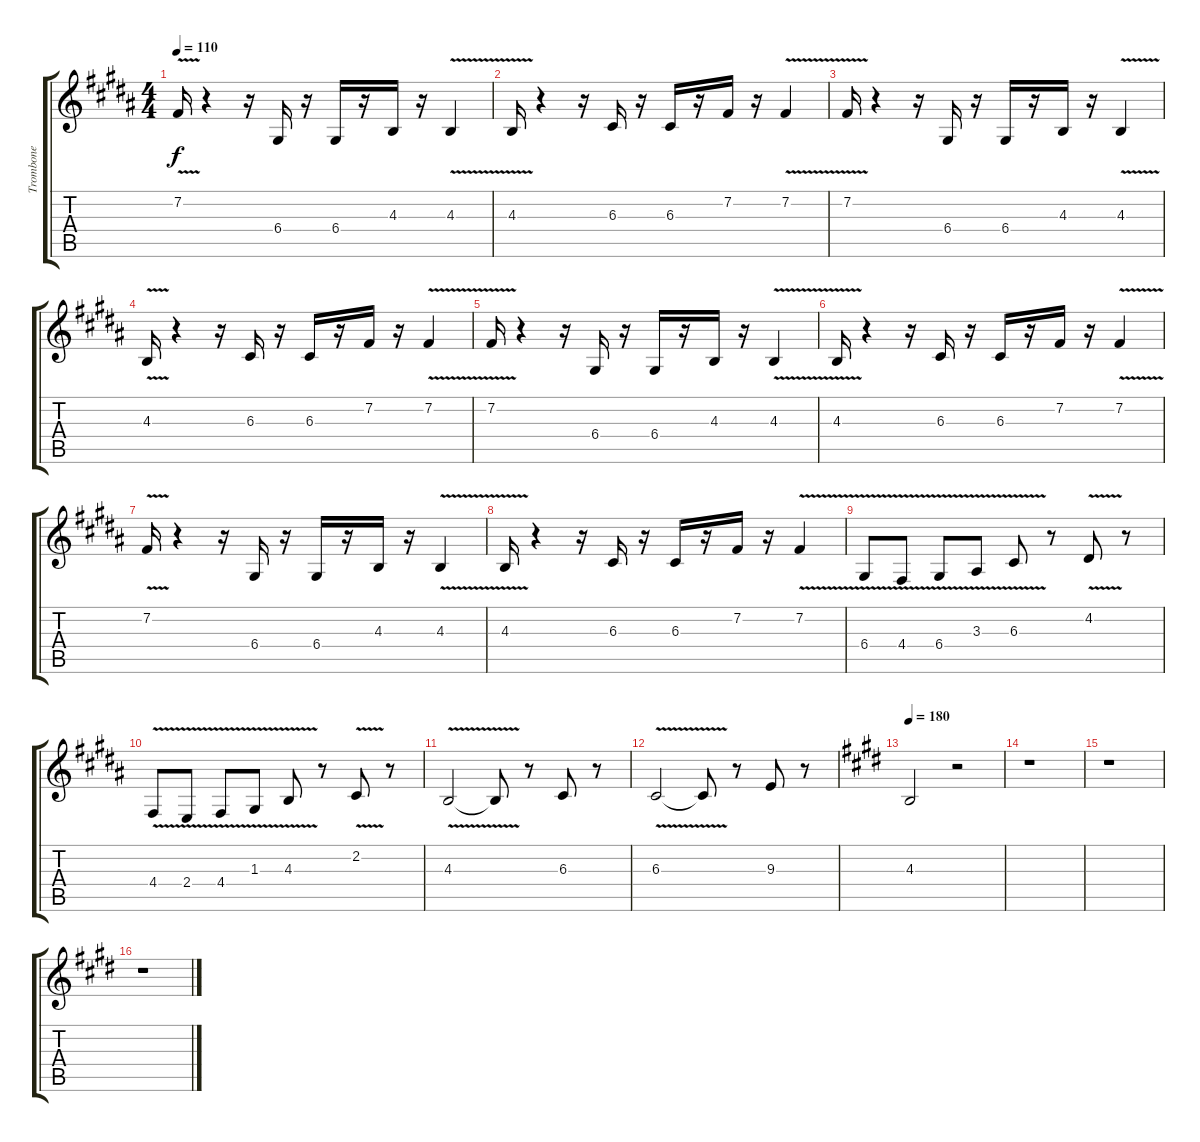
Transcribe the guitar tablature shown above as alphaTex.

\track ("Trombone" "Trombone") {instrument trombone}
\staff {score tabs}
\tuning (E4 B3 G3 D3 A2 E2) {hide}
\ts (4 4)
\tempo 110
\clef g2
\ks b
7.2{v}.16{dy f} r.4 r.16 6.4.16 r.16 6.4.16 r.16 4.3.16 r.16 4.3{v}.4 |
4.3{v}.16 r.4 r.16 6.3.16 r.16 6.3.16 r.16 7.2.16 r.16 7.2{v}.4 |
7.2{v}.16 r.4 r.16 6.4.16 r.16 6.4.16 r.16 4.3.16 r.16 4.3{v}.4 |
4.3{v}.16 r.4 r.16 6.3.16 r.16 6.3.16 r.16 7.2.16 r.16 7.2{v}.4 |
7.2{v}.16 r.4 r.16 6.4.16 r.16 6.4.16 r.16 4.3.16 r.16 4.3{v}.4 |
4.3{v}.16 r.4 r.16 6.3.16 r.16 6.3.16 r.16 7.2.16 r.16 7.2{v}.4 |
7.2{v}.16 r.4 r.16 6.4.16 r.16 6.4.16 r.16 4.3.16 r.16 4.3{v}.4 |
4.3{v}.16 r.4 r.16 6.3.16 r.16 6.3.16 r.16 7.2.16 r.16 7.2{v}.4 |
6.4{v}.8 4.4{v}.8 6.4{v}.8 3.3{v}.8 6.3{v}.8 r.8 4.2{v}.8 r.8 |
4.4{v}.8 2.4{v}.8 4.4{v}.8 1.3{v}.8 4.3{v}.8 r.8 2.2{v}.8 r.8 |
4.3{v}.2 4.3{t}.8 r.8 6.3.8 r.8 |
6.3{v}.2 6.3{t}.8 r.8 9.3.8 r.8 |
\tempo 180
\ks e
4.3.2 r.2 |
r.1 |
r.1 |
r.1
